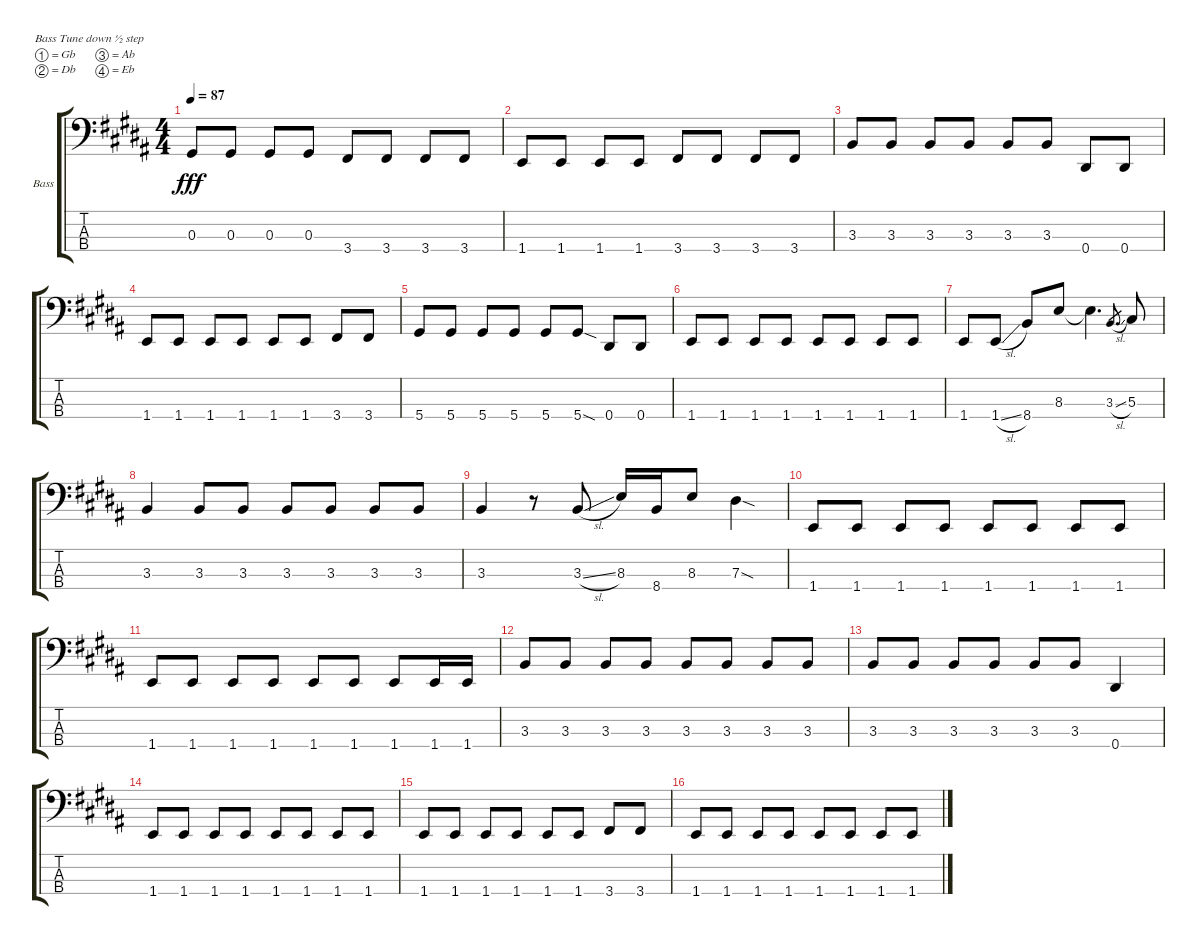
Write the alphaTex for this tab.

\bracketExtendMode groupsimilarinstruments
\firstSystemTrackNameOrientation horizontal
\otherSystemsTrackNameOrientation horizontal
\track ("Bass" "Bass") {multiBarRest instrument electricbassfinger}
\staff {score tabs}
\tuning (Gb2 Db2 Ab1 Eb1)
\ts (4 4)
\tempo 87
\clef f4
\ks b
0.3.8{dy fff} 0.3.8 0.3.8 0.3.8 3.4.8 3.4.8 3.4.8 3.4.8 |
1.4.8 1.4.8 1.4.8 1.4.8 3.4.8 3.4.8 3.4.8 3.4.8 |
3.3.8 3.3.8 3.3.8 3.3.8 3.3.8 3.3.8 0.4.8 0.4.8 |
1.4.8 1.4.8 1.4.8 1.4.8 1.4.8 1.4.8 3.4.8 3.4.8 |
5.4.8 5.4.8 5.4.8 5.4.8 5.4.8 5.4{sod}.8 0.4.8 0.4.8 |
1.4.8 1.4.8 1.4.8 1.4.8 1.4.8 1.4.8 1.4.8 1.4.8 |
1.4.8 1.4{sl}.8 8.4.8 8.3.8 8.3{t}.4{d} 3.3{sl}.8{d gr} 5.3.8 |
3.3.4 3.3.8 3.3.8 3.3.8 3.3.8 3.3.8 3.3.8 |
3.3.4 r.8 3.3{sl}.8 8.3.16 8.4.16 8.3.8 7.3{sod}.4 |
1.4.8 1.4.8 1.4.8 1.4.8 1.4.8 1.4.8 1.4.8 1.4.8 |
1.4.8 1.4.8 1.4.8 1.4.8 1.4.8 1.4.8 1.4.8 1.4.16 1.4.16 |
3.3.8 3.3.8 3.3.8 3.3.8 3.3.8 3.3.8 3.3.8 3.3.8 |
3.3.8 3.3.8 3.3.8 3.3.8 3.3.8 3.3.8 0.4.4 |
1.4.8 1.4.8 1.4.8 1.4.8 1.4.8 1.4.8 1.4.8 1.4.8 |
1.4.8 1.4.8 1.4.8 1.4.8 1.4.8 1.4.8 3.4.8 3.4.8 |
1.4.8 1.4.8 1.4.8 1.4.8 1.4.8 1.4.8 1.4.8 1.4.8
